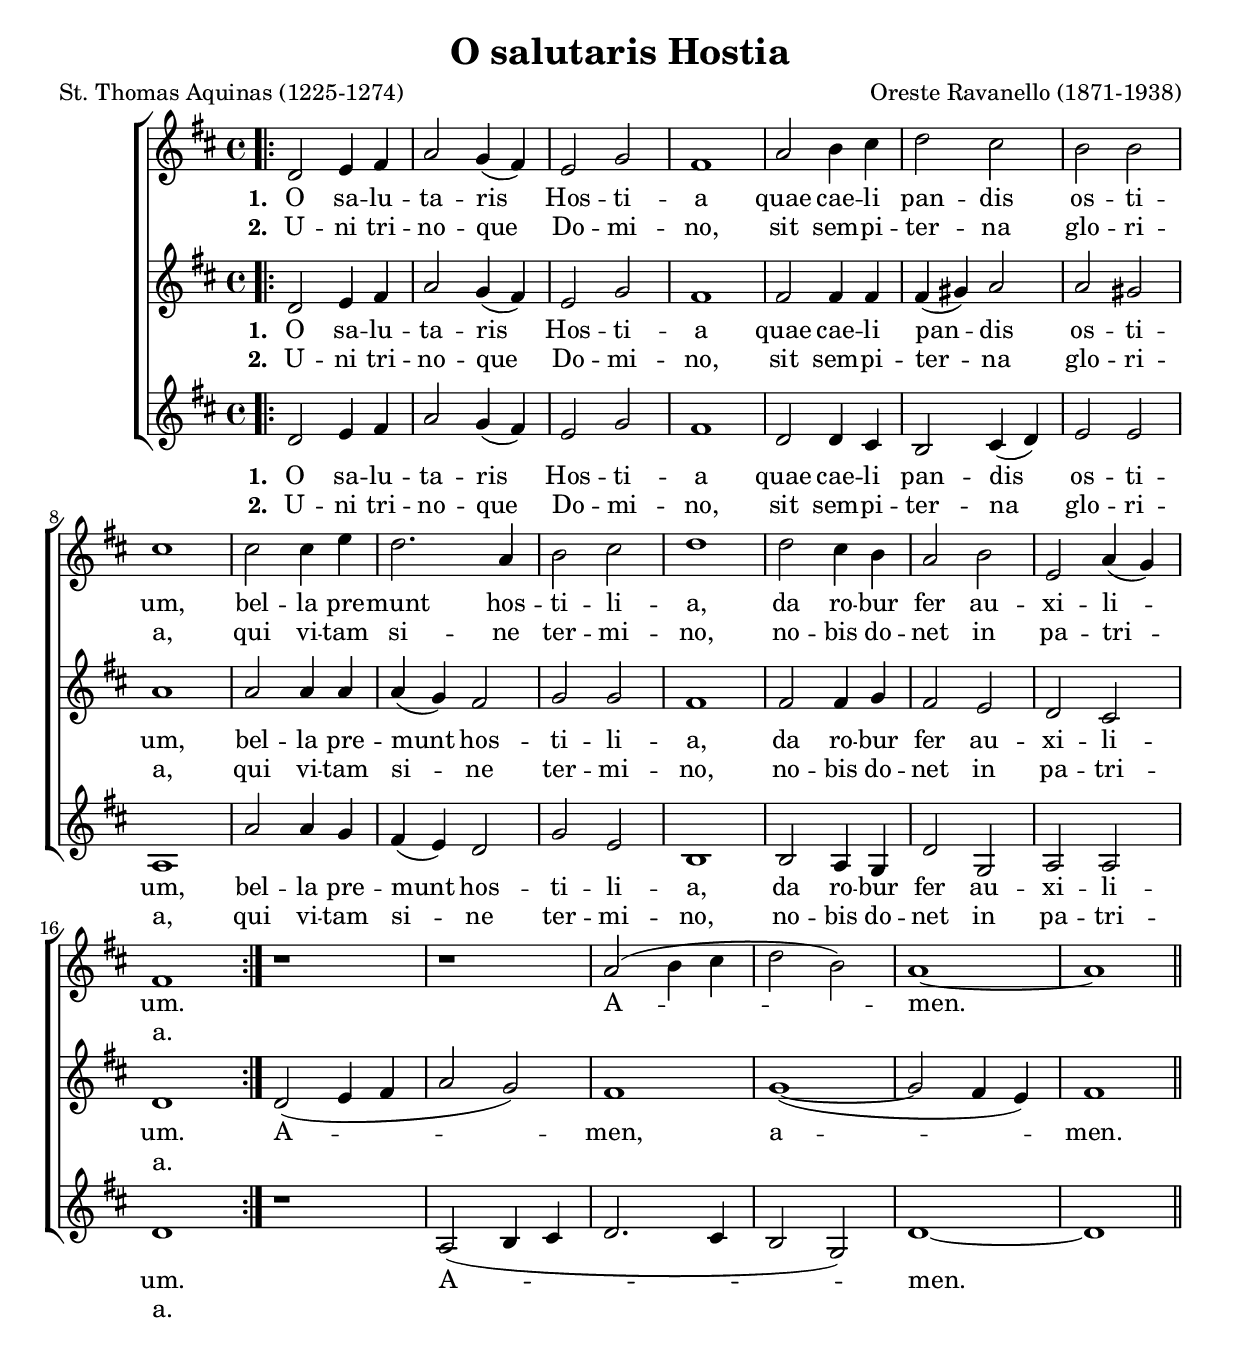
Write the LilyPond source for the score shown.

\version "2.24.2"

\header {
  title = "O salutaris Hostia"
  composer = "Oreste Ravanello (1871-1938)"
  poet = "St. Thomas Aquinas (1225-1274)"
}

global = {
  \key d \major
  \time 4/4
  \dynamicUp
}

sopranonotes = \relative c' {
\bar ".|:"
  d2 e4 fis a2 g4( fis) e2 g fis1
  a2 b4 cis d2 cis b b cis1
  cis2 cis4 e d2. a4 b2 cis d1
  d2 cis4 b a2 b e,2 a4( g) fis1
\bar ":|."
  r1 r1 a2( b4 cis d2 b) a1~ a1
\bar "||"
}
sopranowords = \lyricmode { \set stanza = "1. "  O sa -- lu -- ta -- ris Hos -- ti -- a 
quae cae -- li pan -- dis os -- ti -- um,
bel -- la pre -- munt hos -- ti -- li -- a,
da ro -- bur fer au -- xi -- li -- um. A -- men. }
secondverse = \lyricmode { \set stanza = "2. " U -- ni tri -- no -- que Do -- mi -- no,
sit sem -- pi -- ter -- na glo -- ri -- a,
qui vi -- tam si -- ne ter -- mi -- no, 
no -- bis do -- net in pa -- tri -- a. }
altonotes = \relative c' {
  d2 e4 fis a2 g4( fis) e2 g fis1
  fis2 fis4 fis fis( gis) a2 a gis a1
  a2 a4 a a( g) fis2 g g fis1
  fis2 fis4 g fis2 e d cis d1
  d2( e4 fis a2 g) fis1 g1~( g2 fis4 e) fis1
}
altowords = \lyricmode {  \set stanza = "1. " O sa -- lu -- ta -- ris Hos -- ti -- a 
quae cae -- li pan -- dis os -- ti -- um,
bel -- la pre -- munt hos -- ti -- li -- a,
da ro -- bur fer au -- xi -- li -- um. A -- men, a -- men. }
tenornotes = \relative c' {
  d2 e4 fis a2 g4( fis) e2 g fis1
  d2 d4 cis b2 cis4( d) e2 e a,1
  a'2 a4 g fis4( e) d2 g e b1
  b2 a4 g d'2 g, a a d1
  r1 a2( b4 cis d2. cis4 b2 g) d'1~ d1
}
tenorwords = \lyricmode { \set stanza = "1. " O sa -- lu -- ta -- ris Hos -- ti -- a 
quae cae -- li pan -- dis os -- ti -- um,
bel -- la pre -- munt hos -- ti -- li -- a,
da ro -- bur fer au -- xi -- li -- um. A -- men. }

\score {
  \new ChoirStaff <<
    \new Staff <<
      \new Voice = "soprano" <<
        \global
        \sopranonotes
      >>
      \new Lyrics \lyricsto "soprano" \sopranowords
      \new Lyrics \lyricsto "soprano" \secondverse
    >>
    \new Staff <<
      \new Voice = "alto" <<
        \global
        \altonotes
      >>
      \new Lyrics \lyricsto "alto" \altowords
      \new Lyrics \lyricsto "alto" \secondverse
    >>
    \new Staff <<
      \new Voice = "tenor" <<
        \global
        \tenornotes
      >>
      \new Lyrics \lyricsto "tenor" \tenorwords
      \new Lyrics \lyricsto "tenor" \secondverse
    >>
 >>
\midi {
    \tempo 2 = 72
}
\layout { }
}
